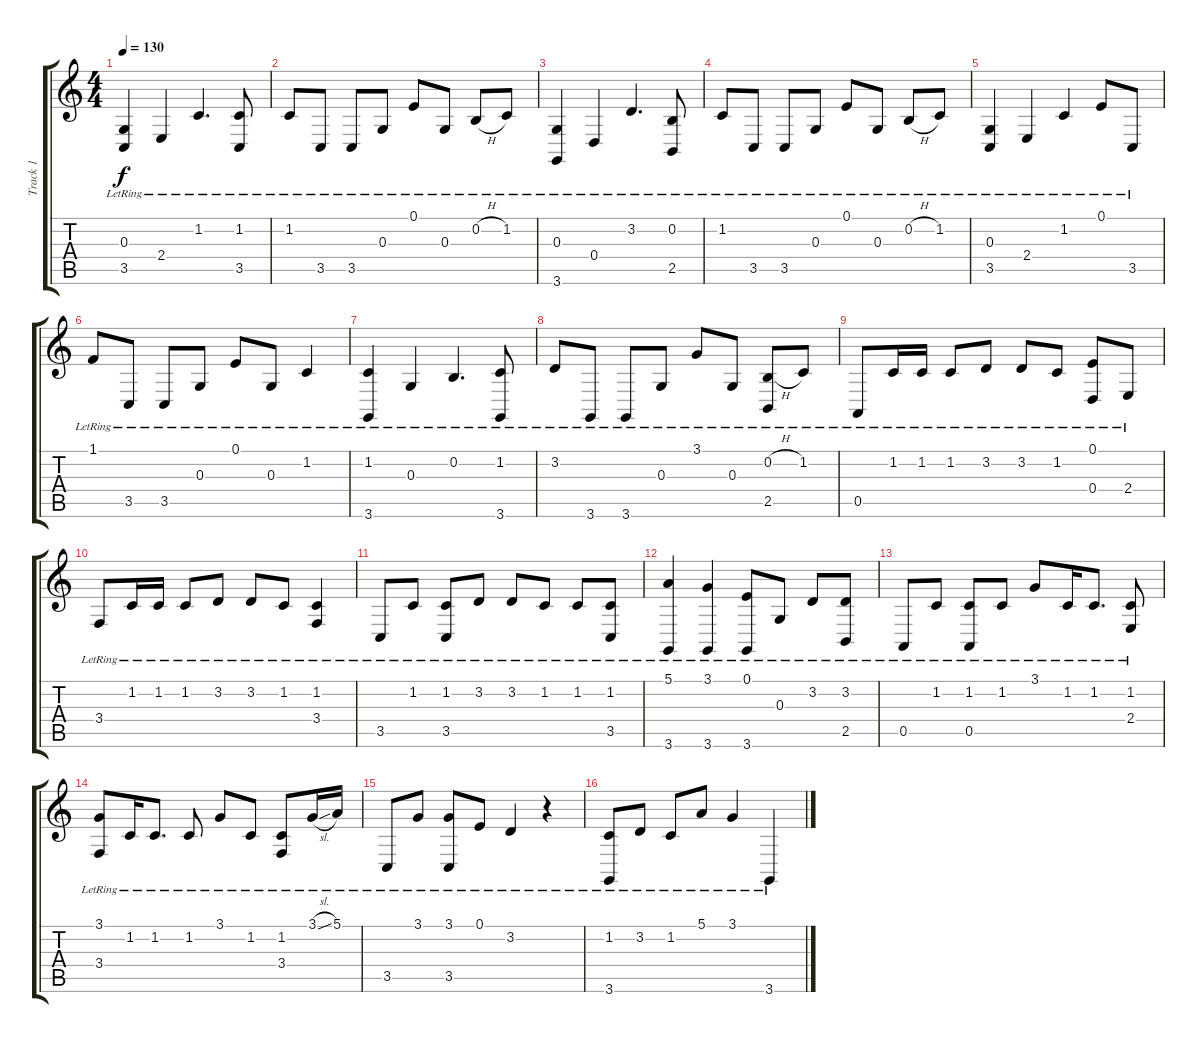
\track ("Track 1" "Track 1") {instrument acousticgrandpiano}
\staff {score tabs}
\tuning (E4 B3 G3 D3 A2 E2) {hide}
\ts (4 4)
\tempo 130
\clef g2
\ks c
(0.3{lr} 3.5{lr}).4{dy f} 2.4{lr}.4 1.2{lr}.4{d} (1.2{lr} 3.5{lr}).8 |
1.2{lr}.8 3.5{lr}.8 3.5{lr}.8 0.3{lr}.8 0.1{lr}.8 0.3{lr}.8 0.2{h lr}.8 1.2{lr}.8 |
(0.3{lr} 3.6{lr}).4 0.4{lr}.4 3.2{lr}.4{d} (0.2{lr} 2.5{lr}).8 |
1.2{lr}.8 3.5{lr}.8 3.5{lr}.8 0.3{lr}.8 0.1{lr}.8 0.3{lr}.8 0.2{h lr}.8 1.2{lr}.8 |
(0.3{lr} 3.5{lr}).4 2.4{lr}.4 1.2{lr}.4 0.1{lr}.8 3.5{lr}.8 |
1.1{lr}.8 3.5{lr}.8 3.5{lr}.8 0.3{lr}.8 0.1{lr}.8 0.3{lr}.8 1.2{lr}.4 |
(1.2{lr} 3.6{lr}).4 0.3{lr}.4 0.2{lr}.4{d} (1.2{lr} 3.6{lr}).8 |
3.2{lr}.8 3.6{lr}.8 3.6{lr}.8 0.3{lr}.8 3.1{lr}.8 0.3{lr}.8 (0.2{h lr} 2.5{lr}).8 1.2{lr}.8 |
0.5{lr}.8 1.2{lr}.16 1.2{lr}.16 1.2{lr}.8 3.2{lr}.8 3.2{lr}.8 1.2{lr}.8 (0.1{lr} 0.4{lr}).8 2.4{lr}.8 |
3.4{lr}.8 1.2{lr}.16 1.2{lr}.16 1.2{lr}.8 3.2{lr}.8 3.2{lr}.8 1.2{lr}.8 (1.2{lr} 3.4{lr}).4 |
3.5{lr}.8 1.2{lr}.8 (1.2{lr} 3.5{lr}).8 3.2{lr}.8 3.2{lr}.8 1.2{lr}.8 1.2{lr}.8 (1.2{lr} 3.5{lr}).8 |
(5.1{lr} 3.6{lr}).4 (3.1{lr} 3.6{lr}).4 (0.1{lr} 3.6{lr}).8 0.3{lr}.8 3.2{lr}.8 (3.2{lr} 2.5{lr}).8 |
0.5{lr}.8 1.2{lr}.8 (1.2{lr} 0.5{lr}).8 1.2{lr}.8 3.1{lr}.8 1.2{lr}.16 1.2{lr}.8{d} (1.2{lr} 2.4{lr}).8 |
(3.1{lr} 3.4{lr}).8 1.2{lr}.16 1.2{lr}.8{d} 1.2{lr}.8 3.1{lr}.8 1.2{lr}.8 (1.2{lr} 3.4{lr}).8 3.1{sl lr}.16 5.1{lr}.16 |
3.5{lr}.8 3.1{lr}.8 (3.1{lr} 3.5{lr}).8 0.1{lr}.8 3.2{lr}.4 r.4 |
(1.2{lr} 3.6{lr}).8 3.2{lr}.8 1.2{lr}.8 5.1{lr}.8 3.1{lr}.4 3.6{lr}.4
